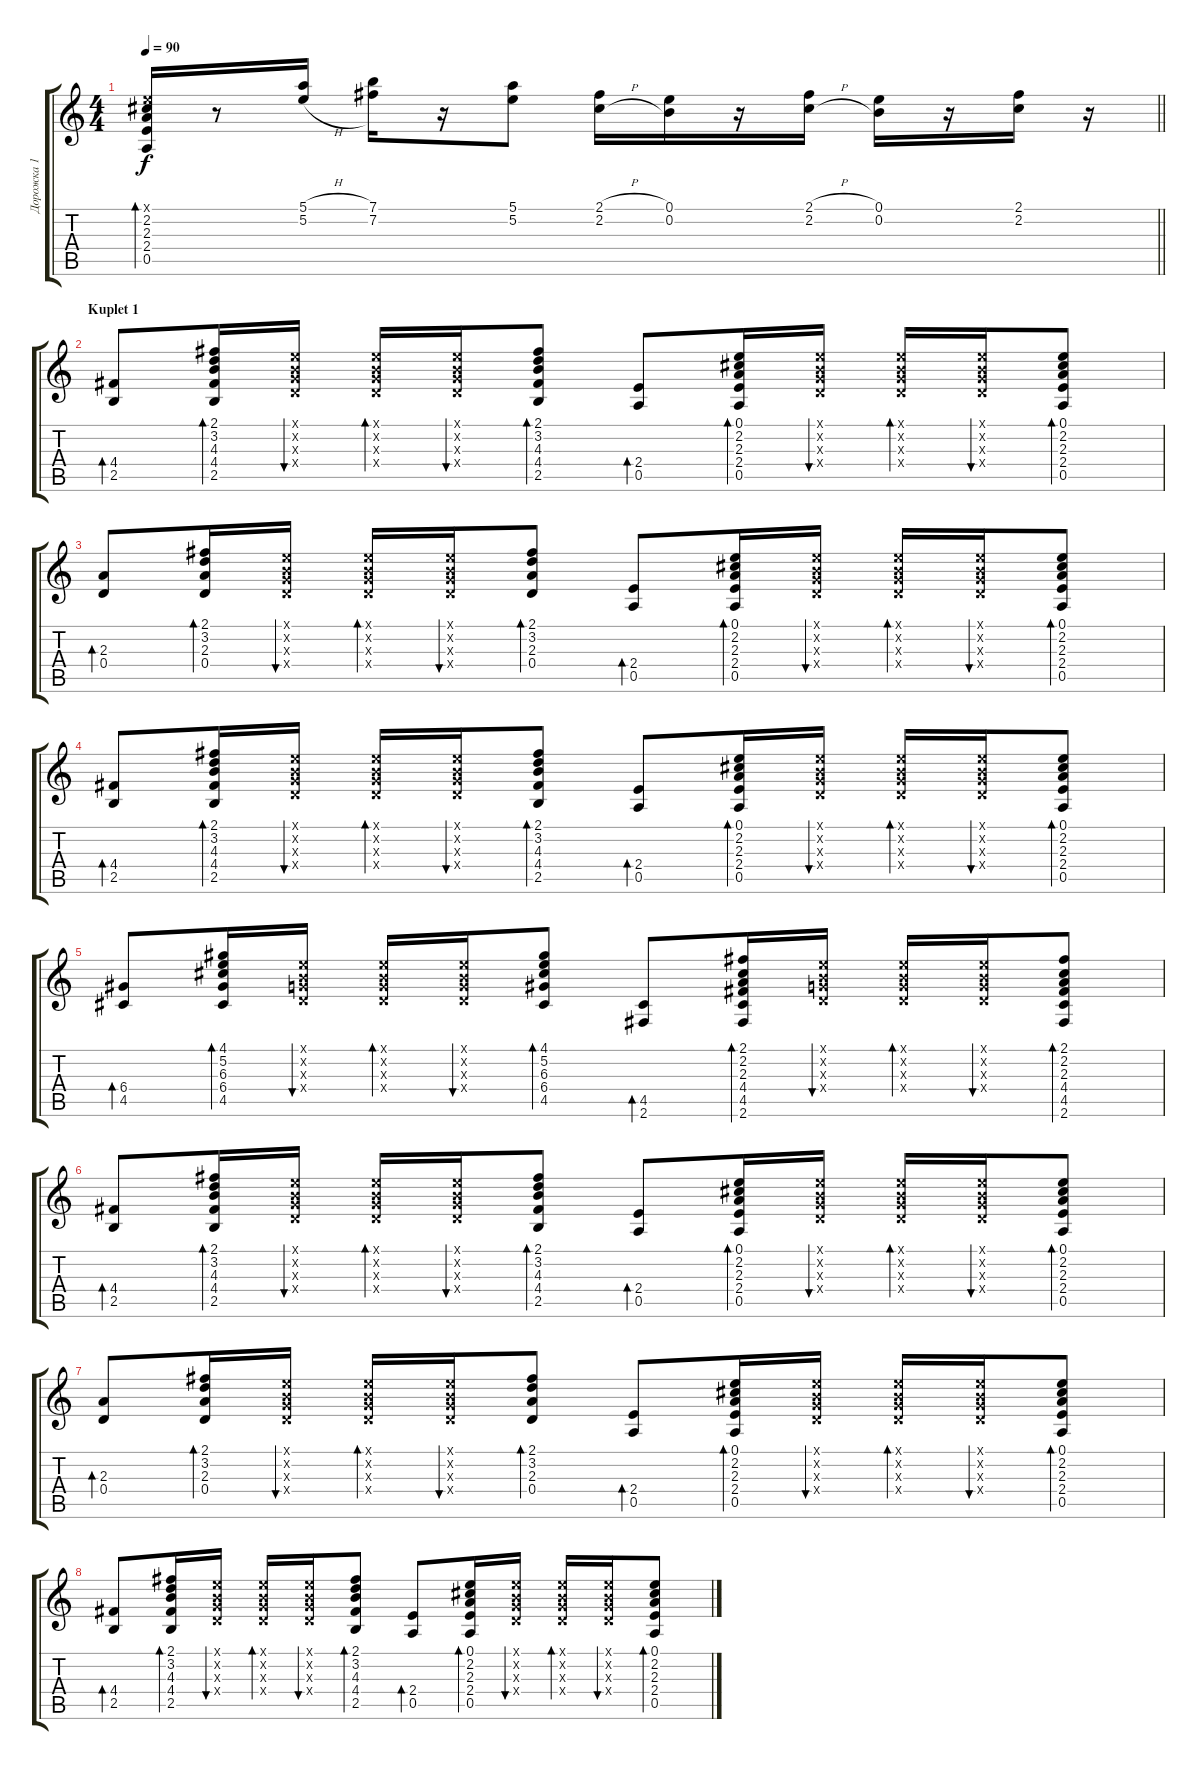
\track ("Дорожка 1" "Дорожка 1") {instrument acousticguitarsteel}
\staff {score tabs}
\tuning (E4 B3 G3 D3 A2 E2) {hide}
\ts (4 4)
\tempo 90
\clef g2
\barLineRight lightlight
\ks c
(0.1{x} 2.2 2.3 2.4 0.5).16{bd 60 dy f} r.8 (5.1{h} 5.2{h}).16 (7.1 7.2).16 r.16 (5.1 5.2).8 (2.1{h} 2.2{h}).16 (0.1 0.2).16 r.16 (2.1{h} 2.2{h}).16 (0.1 0.2).16 r.16 (2.1 2.2).16 r.16 |
\section ("" "Kuplet 1")
(4.4 2.5).8{bd 60} (2.1 3.2 4.3 4.4 2.5).16{bd 60} (0.1{x} 0.2{x} 0.3{x} 0.4{x}).16{bu 60} (0.1{x} 0.2{x} 0.3{x} 0.4{x}).16{bd 60} (0.1{x} 0.2{x} 0.3{x} 0.4{x}).16{bu 60} (2.1 3.2 4.3 4.4 2.5).8{bd 60} (2.4 0.5).8{bd 60} (0.1 2.2 2.3 2.4 0.5).16{bd 60} (0.1{x} 0.2{x} 0.3{x} 0.4{x}).16{bu 60} (0.1{x} 0.2{x} 0.3{x} 0.4{x}).16{bd 60} (0.1{x} 0.2{x} 0.3{x} 0.4{x}).16{bu 60} (0.1 2.2 2.3 2.4 0.5).8{bd 60} |
(2.3 0.4).8{bd 60} (2.1 3.2 2.3 0.4).16{bd 60} (0.1{x} 0.2{x} 0.3{x} 0.4{x}).16{bu 60} (0.1{x} 0.2{x} 0.3{x} 0.4{x}).16{bd 60} (0.1{x} 0.2{x} 0.3{x} 0.4{x}).16{bu 60} (2.1 3.2 2.3 0.4).8{bd 60} (2.4 0.5).8{bd 60} (0.1 2.2 2.3 2.4 0.5).16{bd 60} (0.1{x} 0.2{x} 0.3{x} 0.4{x}).16{bu 60} (0.1{x} 0.2{x} 0.3{x} 0.4{x}).16{bd 60} (0.1{x} 0.2{x} 0.3{x} 0.4{x}).16{bu 60} (0.1 2.2 2.3 2.4 0.5).8{bd 60} |
(4.4 2.5).8{bd 60} (2.1 3.2 4.3 4.4 2.5).16{bd 60} (0.1{x} 0.2{x} 0.3{x} 0.4{x}).16{bu 60} (0.1{x} 0.2{x} 0.3{x} 0.4{x}).16{bd 60} (0.1{x} 0.2{x} 0.3{x} 0.4{x}).16{bu 60} (2.1 3.2 4.3 4.4 2.5).8{bd 60} (2.4 0.5).8{bd 60} (0.1 2.2 2.3 2.4 0.5).16{bd 60} (0.1{x} 0.2{x} 0.3{x} 0.4{x}).16{bu 60} (0.1{x} 0.2{x} 0.3{x} 0.4{x}).16{bd 60} (0.1{x} 0.2{x} 0.3{x} 0.4{x}).16{bu 60} (0.1 2.2 2.3 2.4 0.5).8{bd 60} |
(6.4 4.5).8{bd 60} (4.1 5.2 6.3 6.4 4.5).16{bd 60} (0.1{x} 0.2{x} 0.3{x} 0.4{x}).16{bu 60} (0.1{x} 0.2{x} 0.3{x} 0.4{x}).16{bd 60} (0.1{x} 0.2{x} 0.3{x} 0.4{x}).16{bu 60} (4.1 5.2 6.3 6.4 4.5).8{bd 60} (4.5 2.6).8{bd 60} (2.1 2.2 2.3 4.4 4.5 2.6).16{bd 60} (0.1{x} 0.2{x} 0.3{x} 0.4{x}).16{bu 60} (0.1{x} 0.2{x} 0.3{x} 0.4{x}).16{bd 60} (0.1{x} 0.2{x} 0.3{x} 0.4{x}).16{bu 60} (2.1 2.2 2.3 4.4 4.5 2.6).8{bd 60} |
(4.4 2.5).8{bd 60} (2.1 3.2 4.3 4.4 2.5).16{bd 60} (0.1{x} 0.2{x} 0.3{x} 0.4{x}).16{bu 60} (0.1{x} 0.2{x} 0.3{x} 0.4{x}).16{bd 60} (0.1{x} 0.2{x} 0.3{x} 0.4{x}).16{bu 60} (2.1 3.2 4.3 4.4 2.5).8{bd 60} (2.4 0.5).8{bd 60} (0.1 2.2 2.3 2.4 0.5).16{bd 60} (0.1{x} 0.2{x} 0.3{x} 0.4{x}).16{bu 60} (0.1{x} 0.2{x} 0.3{x} 0.4{x}).16{bd 60} (0.1{x} 0.2{x} 0.3{x} 0.4{x}).16{bu 60} (0.1 2.2 2.3 2.4 0.5).8{bd 60} |
(2.3 0.4).8{bd 60} (2.1 3.2 2.3 0.4).16{bd 60} (0.1{x} 0.2{x} 0.3{x} 0.4{x}).16{bu 60} (0.1{x} 0.2{x} 0.3{x} 0.4{x}).16{bd 60} (0.1{x} 0.2{x} 0.3{x} 0.4{x}).16{bu 60} (2.1 3.2 2.3 0.4).8{bd 60} (2.4 0.5).8{bd 60} (0.1 2.2 2.3 2.4 0.5).16{bd 60} (0.1{x} 0.2{x} 0.3{x} 0.4{x}).16{bu 60} (0.1{x} 0.2{x} 0.3{x} 0.4{x}).16{bd 60} (0.1{x} 0.2{x} 0.3{x} 0.4{x}).16{bu 60} (0.1 2.2 2.3 2.4 0.5).8{bd 60} |
(4.4 2.5).8{bd 60} (2.1 3.2 4.3 4.4 2.5).16{bd 60} (0.1{x} 0.2{x} 0.3{x} 0.4{x}).16{bu 60} (0.1{x} 0.2{x} 0.3{x} 0.4{x}).16{bd 60} (0.1{x} 0.2{x} 0.3{x} 0.4{x}).16{bu 60} (2.1 3.2 4.3 4.4 2.5).8{bd 60} (2.4 0.5).8{bd 60} (0.1 2.2 2.3 2.4 0.5).16{bd 60} (0.1{x} 0.2{x} 0.3{x} 0.4{x}).16{bu 60} (0.1{x} 0.2{x} 0.3{x} 0.4{x}).16{bd 60} (0.1{x} 0.2{x} 0.3{x} 0.4{x}).16{bu 60} (0.1 2.2 2.3 2.4 0.5).8{bd 60}
